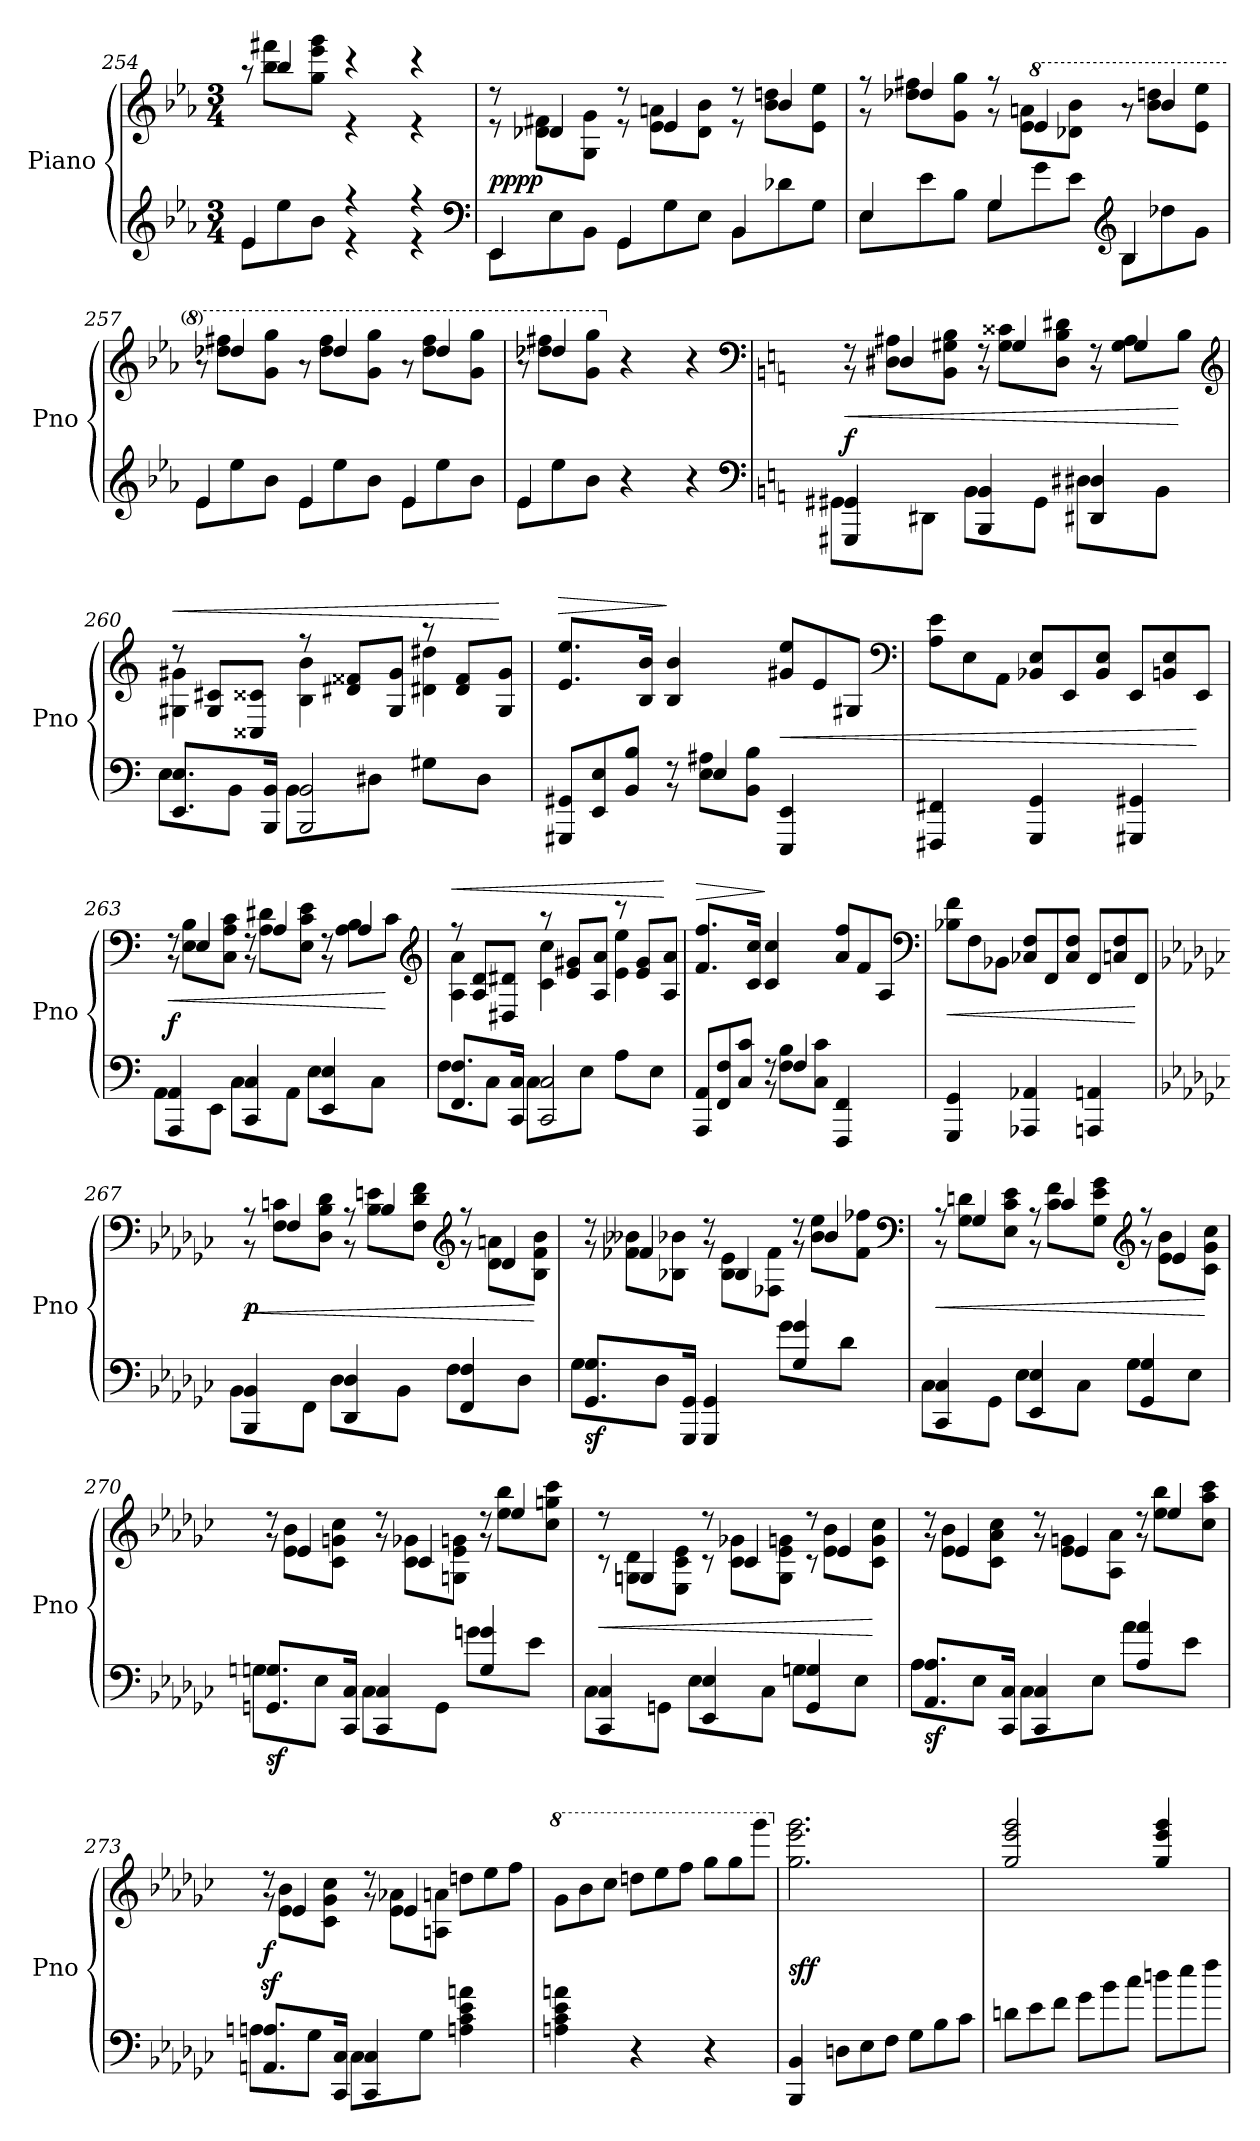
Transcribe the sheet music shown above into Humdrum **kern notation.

**kern	**kern	**dynam
*part1	*part1	*part1
*staff2	*staff1	*staff1/2
*I"Piano	*	*
*I'Pno	*	*
*clefG2	*clefG2	*
*k[b-e-a-]	*k[b-e-a-]	*
*M3/4	*M3/4	*
=254	=254	=254
*^	*	*
*	*Xtuplet	*Xtuplet	*
*	*	*^	*
4e-	12e-L	12ryy	12raa	.
.	12ee-	6bb-	12bb- 12fff#XL	.
.	12b-J	.	12gg 12eee- 12gggJ	.
4r	4r	4r	4r	.
4r	4r	4r	4r	.
*clefF4	*	*	*	*
=255	=255	=255	=255	=255
4EE-	12EE-L	12r	12r	pppp
.	12E-	6d-X	12d-X 12f#XL	.
.	12BB-J	.	12G 12gJ	.
4GG	12GGL	12r	12r	.
.	12G	6e-	12e- 12anL	.
.	12E-J	.	12d- 12b-J	.
4BB-	12BB-L	12r	12r	.
.	12d-X	6b-	12b- 12ddnL	.
.	12GJ	.	12e- 12ee-J	.
=256	=256	=256	=256	=256
4E-	12E-L	12r	12r	.
.	12e-	6dd-X	12dd-X 12ff#XL	.
.	12B-J	.	12g 12ggJ	.
4G	12GL	12r	12r	.
*	*	*8va	*	*
.	12g	6ee-	12ee- 12aanL	.
.	12e-J	.	12dd- 12bb-J	.
*clefG2	*	*	*	*
4B-	12B-L	12ryy	12raa	.
.	12dd-X	6bb-	12bb- 12dddL	.
.	12gJ	.	12ee- 12eee-J	.
=257	=257	=257	=257	=257
4e-	12e-L	12ryy	12raa	.
.	12ee-	6ddd-X	12ddd-X 12fff#XL	.
.	12b-J	.	12gg 12gggJ	.
4e-	12e-L	12ryy	12raa	.
.	12ee-	6ddd-	12ddd- 12fff#L	.
.	12b-J	.	12gg 12gggJ	.
4e-	12e-L	12ryy	12raa	.
.	12ee-	6ddd-	12ddd- 12fff#L	.
.	12b-J	.	12gg 12gggJ	.
=258	=258	=258	=258	=258
4e-	12e-L	12ryy	12raa	.
.	12ee-	6ddd-X	12ddd-X 12fff#XL	.
.	12b-J	.	12gg 12gggJ	.
*	*	*X8va	*	*
4r	2ryy	4r	2ryy	.
4r	.	4r	.	.
*clefF4	*	*clefF4	*	*
=259	=259	=259	=259	=259
*k[]	*	*k[]	*	*
!	!	!	!	!LO:HP:b
4GGG#X 4GG#X	8GG#XL	12r	12r	< f
.	.	6D#X	12D#X 12A#XL	.
.	8DD#XJ	.	.	.
.	.	.	12BB 12G#X 12BJ	.
4BBB 4BB	8BBL	12r	12r	.
.	.	6G#	12G# 12c##XL	.
.	8GG#J	.	.	.
.	.	.	12D# 12B 12d#XJ	.
4DD#X 4D#X	8D#XL	12r	12r	.
.	.	6G#	12G# 12A#L	.
.	8BBJ	.	.	.
.	.	.	12BJ	[
*	*	*clefG2	*	*
=260	=260	=260	=260	=260
!	!	!	!	!LO:HP:b
!	!	!	!	!LO:HP:n=1:a
8.EE 8.EL	8EL	12r	4G#X 4g#X	> <
.	.	12G# 12c#XL	.	.
.	8BBJ	.	.	.
.	.	12C##X 12c##XJ	.	.
16BBB 16BBJk	.	.	.	.
2BBB 2BB	8BBL	12r	4B 4b	]
.	.	12d#X 12f##XL	.	.
.	8D#XJ	.	.	.
.	.	12G# 12g#J	.	.
.	8G#XL	12r	4d#X 4dd#X	.
.	.	12d# 12f##L	.	.
.	8D#J	.	.	.
.	.	12G# 12g#J	.	[
*	*	*v	*v	*
=261	=261	=261	=261
!	!	!	!LO:HP:a
4ryy	12GGG#X 12GG#XL	8.e 8.eeL	> sf sf
.	12EE 12E	.	.
.	12BB 12BJ	.	.
.	.	16B 16bJk	.
12r	12r	4B 4b	]
6E	12E 12A#XL	.	.
.	12BB 12BJ	.	.
4ryy	4EEE 4EE	12g#X 12eeL	<
.	.	12e	.
.	.	12G#XJ	.
*v	*v	*	*
*	*clefF4	*
=262	=262	=262
4FFF#X 4FF#X	12A 12eL	.
.	12E	.
.	12AAJ	.
4GGG 4GG	12BB-X 12EL	.
.	12EE	.
.	12BB- 12EJ	.
4GGG#X 4GG#X	12EEL	.
.	12BBn 12E	.
.	12EEJ	[
=263	=263	=263
*^	*^	*
!	!	!	!	!LO:HP:b
4AAA 4AA	8AAL	12r	12r	< f
.	.	6E	12E 12BL	.
.	8EEJ	.	.	.
.	.	.	12C 12A 12cJ	.
4CC 4C	8CL	12r	12r	.
.	.	6A	12A 12d#XL	.
.	8AAJ	.	.	.
.	.	.	12E 12c 12eJ	.
4EE 4E	8EL	12r	12r	.
.	.	6A	12A 12BL	.
.	8CJ	.	.	.
.	.	.	12cJ	[
*	*	*clefG2	*	*
=264	=264	=264	=264	=264
!	!	!	!	!LO:HP:b
!	!	!	!	!LO:HP:n=1:a
8.FF 8.FL	8FL	12r	4A 4a	> <
.	.	12A 12dL	.	.
.	8CJ	.	.	.
.	.	12D#X 12d#XJ	.	.
16CC 16CJk	.	.	.	.
2CC 2C	8CL	12r	4c 4cc	]
.	.	12e 12g#XL	.	.
.	8EJ	.	.	.
.	.	12A 12aJ	.	.
.	8AL	12r	4e 4ee	.
.	.	12e 12g#L	.	.
.	8EJ	.	.	.
.	.	12A 12aJ	.	[
*	*	*v	*v	*
=265	=265	=265	=265
!	!	!	!LO:HP:a
4ryy	12AAA 12AAL	8.f 8.ffL	>
.	12FF 12F	.	.
.	12C 12cJ	.	.
.	.	16c 16ccJk	.
12r	12r	4c 4cc	]
6F	12F 12BL	.	.
.	12C 12cJ	.	.
4ryy	4FFF 4FF	12a 12ffL	.
.	.	12f	.
.	.	12AJ	.
*v	*v	*	*
*	*clefF4	*
=266	=266	=266
4GGG 4GG	12B-X 12fL	<
.	12F	.
.	12BB-XJ	.
4AAA-X 4AA-X	12C-X 12FL	.
.	12FF	.
.	12C- 12FJ	.
4AAAn 4AAn	12FFL	.
.	12Cn 12F	.
.	12FFJ	[
=267	=267	=267
*k[b-e-a-d-g-c-]	*k[b-e-a-d-g-c-]	*
*^	*^	*
!	!	!	!	!LO:HP:b
4BBB- 4BB-	8BB-L	12r	12r	< p
.	.	6F	12F 12cnL	.
.	8FFJ	.	.	.
.	.	.	12D- 12B- 12d-J	.
4DD- 4D-	8D-L	12r	12r	.
.	.	6B-	12B- 12enL	.
.	8BB-J	.	.	.
.	.	.	12F 12d- 12fJ	.
*	*	*clefG2	*	*
4FF 4F	8FL	12r	12r	.
.	.	6d-	12d- 12anL	.
.	8D-J	.	.	.
.	.	.	12B- 12f 12b-J	[
=268	=268	=268	=268	=268
!	!	!	!	!LO:DY:b=2
8.GG- 8.G-L	8G-L	12r	12r	sf
.	.	6f-X	12f-X 12b--XL	.
.	8D-J	.	.	.
.	.	.	12B-X 12b-XJ	.
16GGG- 16GG-Jk	.	.	.	.
4GGG- 4GG-	4ryy	12r	12r	.
.	.	6B-	12B- 12e-L	.
.	.	.	12F-X 12f-J	.
4G- 4g-	8g-L	12r	12r	.
.	.	6b-	12b- 12ee-L	.
.	8d-J	.	.	.
.	.	.	12f- 12ff-XJ	.
*	*	*clefF4	*	*
=269	=269	=269	=269	=269
!	!	!	!	!LO:HP:b
4CC- 4C-	8C-L	12r	12r	<
.	.	6G-	12G- 12dnL	.
.	8GG-J	.	.	.
.	.	.	12E- 12c- 12e-J	.
4EE- 4E-	8E-L	12r	12r	.
.	.	6c-	12c- 12fL	.
.	8C-J	.	.	.
.	.	.	12G- 12e- 12g-J	.
*	*	*clefG2	*	*
4GG- 4G-	8G-L	12r	12r	.
.	.	6e-	12e- 12b-L	.
.	8E-J	.	.	.
.	.	.	12c- 12g- 12cc-J	[
=270	=270	=270	=270	=270
!	!	!	!	!LO:DY:b=2
8.GGn 8.GnL	8GnL	12r	12r	sf
.	.	6e-	12e- 12b-L	.
.	8E-J	.	.	.
.	.	.	12c- 12gn 12cc-J	.
16CC- 16C-Jk	.	.	.	.
4CC- 4C-	8C-L	12r	12r	.
.	.	6c-	12c- 12g-XL	.
.	8GGJ	.	.	.
.	.	.	12Gn 12e- 12gnJ	.
4G 4gn	8gnL	12r	12r	.
.	.	6ee-	12ee- 12bb-L	.
.	8e-J	.	.	.
.	.	.	12cc- 12ggn 12ccc-J	.
=271	=271	=271	=271	=271
!	!	!	!	!LO:HP:b
4CC- 4C-	8C-L	12r	12r	<
.	.	6Gn	12Gn 12d-L	.
.	8GGnJ	.	.	.
.	.	.	12E- 12c- 12e-J	.
4EE- 4E-	8E-L	12r	12r	.
.	.	6c-	12c- 12g-XL	.
.	8C-J	.	.	.
.	.	.	12G 12e- 12gnJ	.
4GG 4Gn	8GnL	12r	12r	.
.	.	6e-	12e- 12b-L	.
.	8E-J	.	.	.
.	.	.	12c- 12g 12cc-J	[
=272	=272	=272	=272	=272
!	!	!	!	!LO:DY:b=2
8.AA- 8.A-L	8A-L	12r	12r	sf
.	.	6e-	12e- 12b-L	.
.	8E-J	.	.	.
.	.	.	12c- 12a- 12cc-J	.
16CC- 16C-Jk	.	.	.	.
4CC- 4C-	8C-L	12r	12r	.
.	.	6e-	12e- 12gnL	.
.	8E-J	.	.	.
.	.	.	12A- 12a-J	.
4A- 4a-	8a-L	12r	12r	.
.	.	6ee-	12ee- 12bb-L	.
.	8e-J	.	.	.
.	.	.	12cc- 12aa- 12ccc-J	.
=273	=273	=273	=273	=273
8.AAnz> 8.Anz>L	8AnL	12r	12r	f
.	.	6e-	12e- 12b-L	.
.	8G-J	.	.	.
.	.	.	12c- 12g- 12cc-J	.
16CC- 16C-Jk	.	.	.	.
4CC- 4C-	8C-L	12r	12r	.
.	.	6e-	12e- 12a-XL	.
.	8G-J	.	.	.
.	.	.	12An 12anJ	.
4ryy	4An 4c- 4e- 4an	4ryy	12ddnL	.
.	.	.	12ee-	.
.	.	.	12ffJ	.
*v	*v	*	*	*
*	*v	*v	*
=274	=274	=274
*	*8va	*
4An 4c- 4e- 4an	12gg-\L	.
.	12bb-	.
.	12ccc-J	.
4r	12dddnL	.
.	12eee-	.
.	12fffJ	.
4r	12ggg-L	.
.	12ggg-	.
.	12gggg-J	.
=275	=275	=275
*	*X8va	*
4BBB- 4BB-	2.gg- 2.eee- 2.ggg-	sff
12DnL	.	.
12E-	.	.
12FJ	.	.
12G-L	.	.
12B-	.	.
12c-J	.	.
=276	=276	=276
12dn\L	2gg-/ 2eee-/ 2ggg-/	.
12e-\	.	.
12f\J	.	.
12g-\L	.	.
12b-\	.	.
12cc-\J	.	.
12ddn\L	4gg-/ 4eee-/ 4ggg-/	.
12ee-\	.	.
12ff\J	.	.
=	=	=
*-	*-	*-
